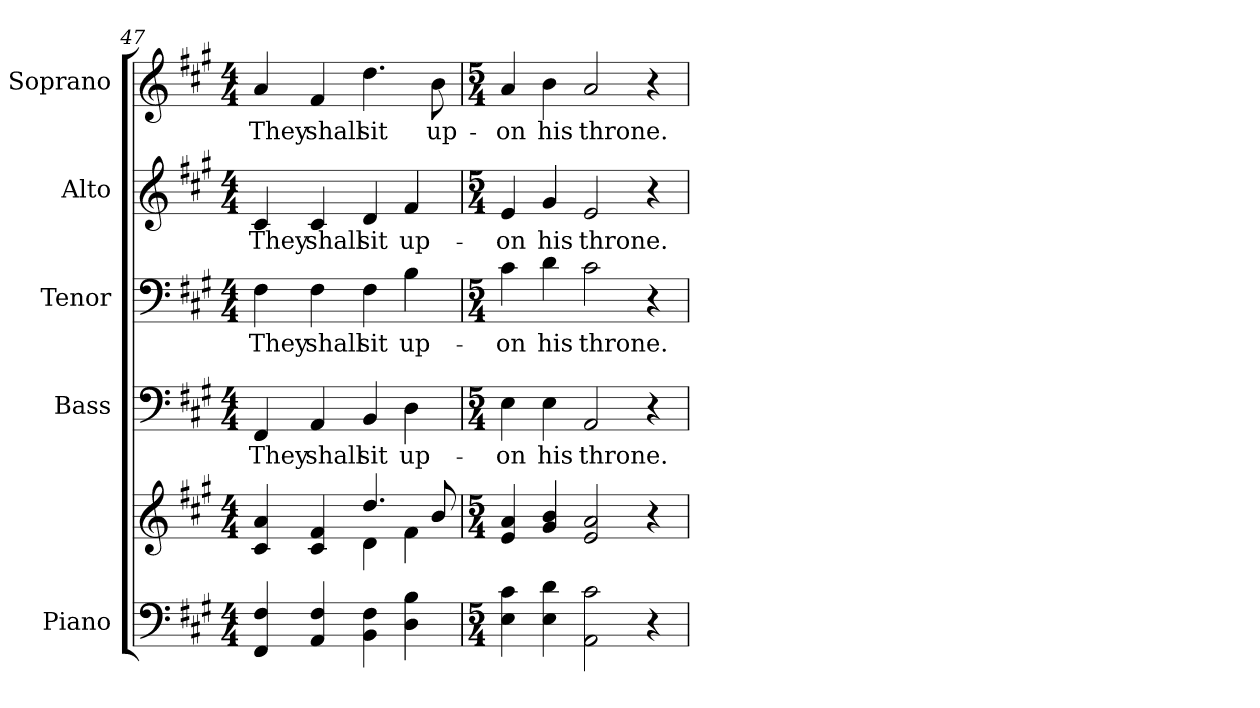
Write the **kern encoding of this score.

**kern	**kern	**kern	**text	**kern	**text	**kern	**text	**kern	**text
*part5	*part5	*part4	*part4	*part3	*part3	*part2	*part2	*part1	*part1
*staff6	*staff5	*staff4	*staff4	*staff3	*staff3	*staff2	*staff2	*staff1	*staff1
*I"Piano	*	*I"Bass	*	*I"Tenor	*	*I"Alto	*	*I"Soprano	*
*I'Pno.	*	*I'B.	*	*I'T.	*	*I'A.	*	*I'S.	*
!!LO:PB:g=z
*clefF4	*clefG2	*clefF4	*	*clefF4	*	*clefG2	*	*clefG2	*
*k[f#c#g#]	*k[f#c#g#]	*k[f#c#g#]	*	*k[f#c#g#]	*	*k[f#c#g#]	*	*k[f#c#g#]	*
*A:	*A:	*A:	*	*A:	*	*A:	*	*A:	*
*M4/4	*M4/4	*M4/4	*	*M4/4	*	*M4/4	*	*M4/4	*
=47	=47	=47	=47	=47	=47	=47	=47	=47	=47
*	*^	*	*	*	*	*	*	*	*
!	!	!	!	!LO:LY:b:color=#000000	!	!	!	!	!	!
!	!	!	!	!	!	!LO:LY:b:color=#000000	!	!	!	!
!	!	!	!	!	!	!	!	!LO:LY:b:color=#000000	!	!
!	!	!	!	!	!	!	!	!	!	!LO:LY:b:color=#000000
4FF#i/ 4F#i	4c#i/ 4ai	2ryy	4FF#i/	They	4F#i\	They	4c#i/	They	4ai/	They
!	!	!	!	!LO:LY:b:color=#000000	!	!	!	!	!	!
!	!	!	!	!	!	!LO:LY:b:color=#000000	!	!	!	!
!	!	!	!	!	!	!	!	!LO:LY:b:color=#000000	!	!
!	!	!	!	!	!	!	!	!	!	!LO:LY:b:color=#000000
4AAi/ 4F#i	4c#i/ 4f#i	.	4AAi/	shall	4F#i\	shall	4c#i/	shall	4f#i/	shall
!	!	!	!	!LO:LY:b:color=#000000	!	!	!	!	!	!
!	!	!	!	!	!	!LO:LY:b:color=#000000	!	!	!	!
!	!	!	!	!	!	!	!	!LO:LY:b:color=#000000	!	!
!	!	!	!	!	!	!	!	!	!	!LO:LY:b:color=#000000
4BBi\ 4F#i	4.ddi/	4di\	4BBi/	sit	4F#i\	sit	4di/	sit	4.ddi\	sit
!	!	!	!	!LO:LY:b:color=#000000	!	!	!	!	!	!
!	!	!	!	!	!	!LO:LY:b:color=#000000	!	!	!	!
!	!	!	!	!	!	!	!	!LO:LY:b:color=#000000	!	!
4Di\ 4Bi	.	4f#i\	4Di\	up-	4Bi\	up-	4f#i/	up-	.	.
!	!	!	!	!	!	!	!	!	!	!LO:LY:b:color=#000000
.	8bi/	.	.	.	.	.	.	.	8bi\	up-
*	*v	*v	*	*	*	*	*	*	*	*
=48	=48	=48	=48	=48	=48	=48	=48	=48	=48
*M5/4	*M5/4	*M5/4	*	*M5/4	*	*M5/4	*	*M5/4	*
!	!	!	!LO:LY:b:color=#000000	!	!	!	!	!	!
!	!	!	!	!	!LO:LY:b:color=#000000	!	!	!	!
!	!	!	!	!	!	!	!LO:LY:b:color=#000000	!	!
!	!	!	!	!	!	!	!	!	!LO:LY:b:color=#000000
4Ei\ 4c#i	4ei/ 4ai	4Ei\	-on	4c#i\	-on	4ei/	-on	4ai/	-on
!	!	!	!LO:LY:b:color=#000000	!	!	!	!	!	!
!	!	!	!	!	!LO:LY:b:color=#000000	!	!	!	!
!	!	!	!	!	!	!	!LO:LY:b:color=#000000	!	!
!	!	!	!	!	!	!	!	!	!LO:LY:b:color=#000000
4Ei\ 4di	4g#i/ 4bi	4Ei\	his	4di\	his	4g#i/	his	4bi\	his
!	!	!	!LO:LY:b:color=#000000	!	!	!	!	!	!
!	!	!	!	!	!LO:LY:b:color=#000000	!	!	!	!
!	!	!	!	!	!	!	!LO:LY:b:color=#000000	!	!
!	!	!	!	!	!	!	!	!	!LO:LY:b:color=#000000
2AAi\ 2c#i	2ei/ 2ai	2AAi/	throne.	2c#i\	throne.	2ei/	throne.	2ai/	throne.
4r	4r	4r	.	4r	.	4r	.	4r	.
=	=	=	=	=	=	=	=	=	=
*-	*-	*-	*-	*-	*-	*-	*-	*-	*-
